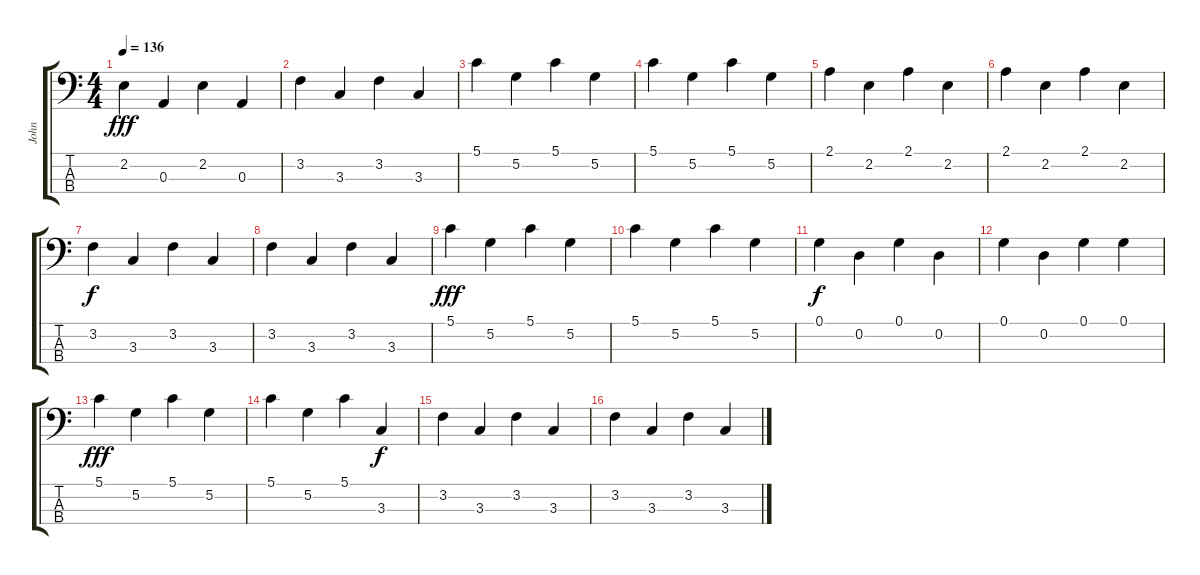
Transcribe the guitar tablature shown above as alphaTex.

\track ("John" "John") {instrument electricbassfinger}
\staff {score tabs}
\tuning (G2 D2 A1 E1) {hide}
\ts (4 4)
\tempo 136
\clef f4
\ks c
2.2.4{dy fff} 0.3.4 2.2.4 0.3.4 |
3.2.4 3.3.4 3.2.4 3.3.4 |
5.1.4 5.2.4 5.1.4 5.2.4 |
5.1.4 5.2.4 5.1.4 5.2.4 |
2.1.4 2.2.4 2.1.4 2.2.4 |
2.1.4 2.2.4 2.1.4 2.2.4 |
3.2.4{dy f} 3.3.4 3.2.4 3.3.4 |
3.2.4 3.3.4 3.2.4 3.3.4 |
5.1.4{dy fff} 5.2.4 5.1.4 5.2.4 |
5.1.4 5.2.4 5.1.4 5.2.4 |
0.1.4{dy f} 0.2.4 0.1.4 0.2.4 |
0.1.4 0.2.4 0.1.4 0.1.4 |
5.1.4{dy fff} 5.2.4 5.1.4 5.2.4 |
5.1.4 5.2.4 5.1.4 3.3.4{dy f} |
3.2.4 3.3.4 3.2.4 3.3.4 |
3.2.4 3.3.4 3.2.4 3.3.4
